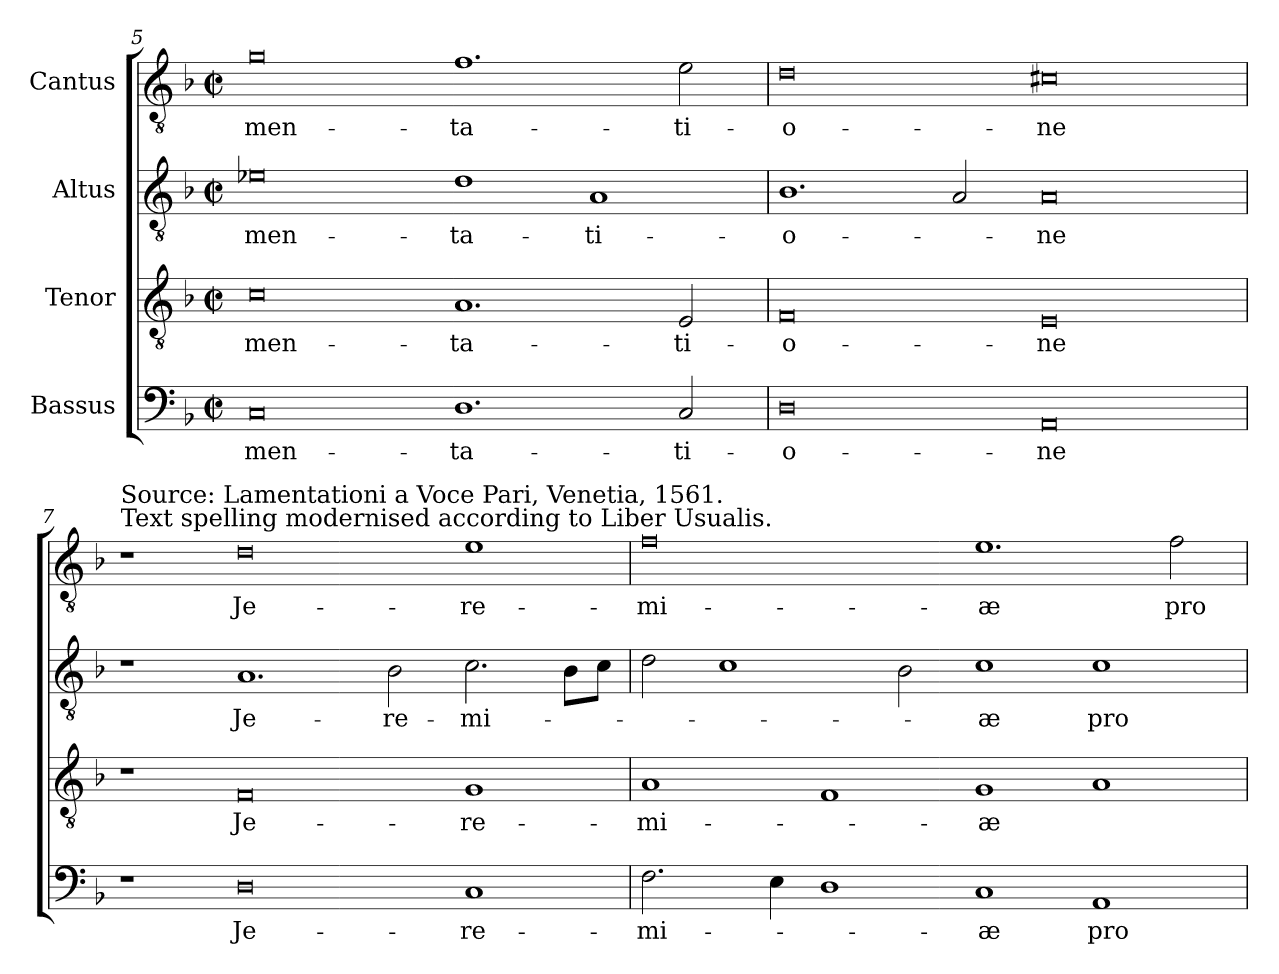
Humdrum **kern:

**kern	**text	**kern	**text	**kern	**text	**kern	**text
*part4	*part4	*part3	*part3	*part2	*part2	*part1	*part1
*staff4	*staff4	*staff3	*staff3	*staff2	*staff2	*staff1	*staff1
*I"Bassus	*	*I"Tenor	*	*I"Altus	*	*I"Cantus	*
*clefF4	*	*clefGv2	*	*clefGv2	*	*clefGv2	*
*k[b-]	*	*k[b-]	*	*k[b-]	*	*k[b-]	*
*F:	*	*F:	*	*F:	*	*F:	*
*M2/2	*	*M2/2	*	*M2/2	*	*M2/2	*
*met(c|)	*	*met(c|)	*	*met(c|)	*	*met(c|)	*
=5	=5	=5	=5	=5	=5	=5	=5
!	!LO:LY:b	!	!LO:LY:b	!	!LO:LY:b	!	!LO:LY:b
0C	-men-	0c	-men-	0e-X	-men-	0g	-men-
!	!LO:LY:b	!	!LO:LY:b	!	!LO:LY:b	!	!LO:LY:b
1.D	-ta-	1.A	-ta-	1d	-ta-	1.f	-ta-
!	!	!	!	!	!LO:LY:b	!	!
.	.	.	.	1A	-ti-	.	.
!	!LO:LY:b	!	!LO:LY:b	!	!	!	!LO:LY:b
2C/	-ti-	2E/	-ti-	.	.	2e\	-ti-
=6	=6	=6	=6	=6	=6	=6	=6
!	!LO:LY:b	!	!LO:LY:b	!	!LO:LY:b	!	!LO:LY:b
0D	-o-	0F	-o-	1.B-	-o-	0d	-o-
.	.	.	.	2A/	.	.	.
!	!LO:LY:b	!	!LO:LY:b	!	!LO:LY:b	!	!LO:LY:b
0AA	-ne	0E	-ne	0A	-ne	0c#X	-ne
!!LO:LB:g=z
=7	=7	=7	=7	=7	=7	=7	=7
!	!	!	!	!	!	!LO:TX:a:t=Source&colon; Lamentationi a Voce Pari, Venetia, 1561.\nText spelling modernised according to Liber Usualis.	!
1r	.	1r	.	1r	.	1r	.
!	!LO:LY:b	!	!LO:LY:b	!	!LO:LY:b	!	!LO:LY:b
0D	Je-	0F	Je-	1.A	Je-	0d	Je-
!	!	!	!	!	!LO:LY:b	!	!
.	.	.	.	2B-\	-re-	.	.
!	!LO:LY:b	!	!LO:LY:b	!	!LO:LY:b	!	!LO:LY:b
1C	-re-	1G	-re-	2.c\	-mi-	1e	-re-
.	.	.	.	8B-\L	.	.	.
.	.	.	.	8c\J	.	.	.
=8	=8	=8	=8	=8	=8	=8	=8
!	!LO:LY:b	!	!LO:LY:b	!	!	!	!LO:LY:b
2.F\	-mi-	1A	-mi-	2d\	.	0f	-mi-
.	.	.	.	1c	.	.	.
4E\	.	.	.	.	.	.	.
1D	.	1F	.	.	.	.	.
.	.	.	.	2B-\	.	.	.
!	!LO:LY:b	!	!LO:LY:b	!	!LO:LY:b	!	!LO:LY:b
1C	-æ	1G	-æ	1c	-æ	1.e	-æ
!	!LO:LY:b	!	!	!	!LO:LY:b	!	!
1AA	pro-	1A	.	1c	pro-	.	.
!	!	!	!	!	!	!	!LO:LY:b
.	.	.	.	.	.	2f\	pro-
=	=	=	=	=	=	=	=
*-	*-	*-	*-	*-	*-	*-	*-
